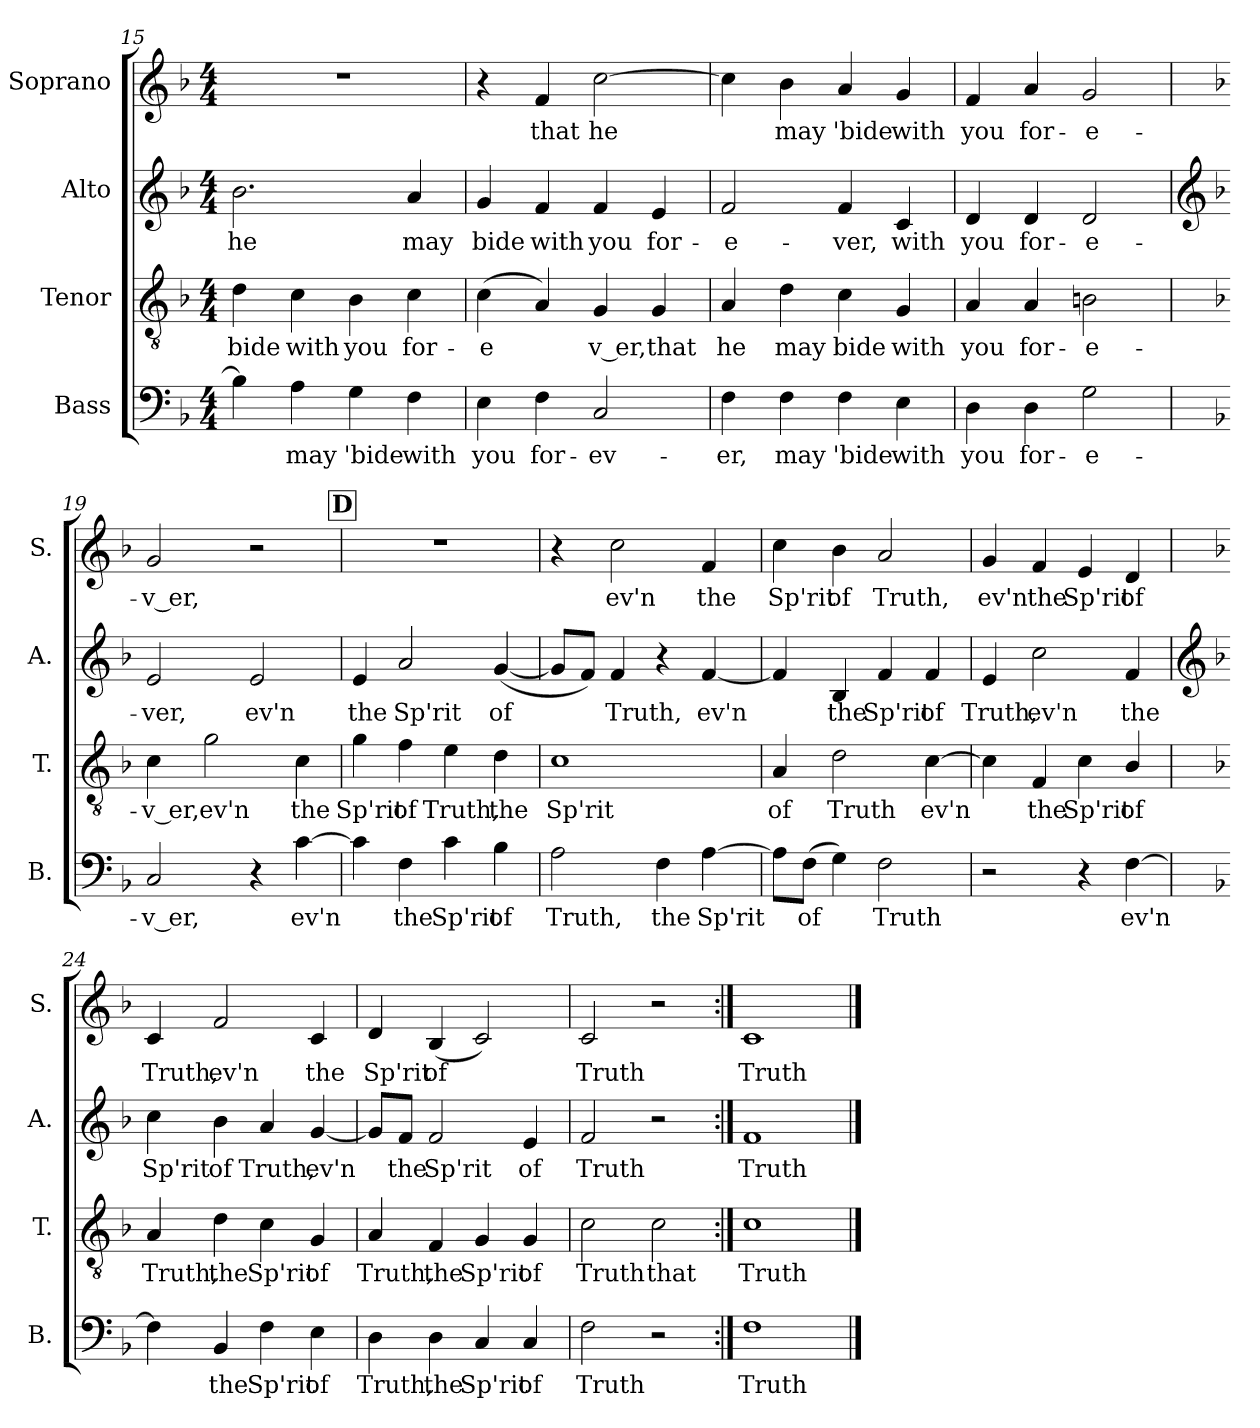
**kern	**text	**kern	**text	**kern	**text	**kern	**text
*part4	*part4	*part3	*part3	*part2	*part2	*part1	*part1
*staff4	*staff4	*staff3	*staff3	*staff2	*staff2	*staff1	*staff1
*I"Bass	*	*I"Tenor	*	*I"Alto	*	*I"Soprano	*
*I'B.	*	*I'T.	*	*I'A.	*	*I'S.	*
*clefF4	*	*clefGv2	*	*clefG2	*	*clefG2	*
*k[b-]	*	*k[b-]	*	*k[b-]	*	*k[b-]	*
*M4/4	*	*M4/4	*	*M4/4	*	*M4/4	*
=15	=15	=15	=15	=15	=15	=15	=15
!	!	!	!LO:LY:b	!	!LO:LY:b:color=#800040	!	!
4B-\]	.	4d\	bide	2.b-i\	he	1r	.
!	!LO:LY:b	!	!LO:LY:b	!	!	!	!
4A\	may	4c\	with	.	.	.	.
!	!LO:LY:b	!	!LO:LY:b	!	!	!	!
4G\	'bide	4B-\	you	.	.	.	.
!	!LO:LY:b	!	!LO:LY:b	!	!LO:LY:b:color=#800040	!	!
4F\	with	4c\	for-	4ai/	may	.	.
=16	=16	=16	=16	=16	=16	=16	=16
!	!LO:LY:b	!	!LO:LY:b	!	!LO:LY:b:color=#800040	!	!
4E\	you	(4c\	-e	4gi/	bide	4r	.
!	!LO:LY:b	!	!	!	!LO:LY:b:color=#800040	!	!LO:LY:b
4F\	for-	4A/)	.	4fi/	with	4f/	that
!	!LO:LY:b	!	!LO:LY:b	!	!LO:LY:b:color=#800040	!	!LO:LY:b
2C/	-ev-	4G/	v er,	4fi/	you	[2cc\	he
!	!	!	!LO:LY:b	!	!LO:LY:b:color=#800040	!	!
.	.	4G/	that	4ei/	for-	.	.
=17	=17	=17	=17	=17	=17	=17	=17
!	!LO:LY:b	!	!LO:LY:b	!	!LO:LY:b:color=#800040	!	!
4F\	-er,	4A/	he	2fi/	-e-	4cc\]	.
!	!LO:LY:b	!	!LO:LY:b	!	!	!	!LO:LY:b
4F\	may	4d\	may	.	.	4b-\	may
!	!LO:LY:b	!	!LO:LY:b	!	!LO:LY:b:color=#800040	!	!LO:LY:b
4F\	'bide	4c\	bide	4fi/	-ver,	4a/	'bide
!	!LO:LY:b	!	!LO:LY:b	!	!LO:LY:b:color=#800040	!	!LO:LY:b
4E\	with	4G/	with	4ci/	with	4g/	with
=18	=18	=18	=18	=18	=18	=18	=18
!	!LO:LY:b	!	!LO:LY:b	!	!LO:LY:b:color=#800040	!	!LO:LY:b
4D\	you	4A/	you	4di/	you	4f/	you
!	!LO:LY:b	!	!LO:LY:b	!	!LO:LY:b:color=#800040	!	!LO:LY:b
4D\	for-	4A/	for-	4di/	for-	4a/	for-
!	!LO:LY:b	!	!LO:LY:b	!	!LO:LY:b:color=#800040	!	!LO:LY:b
2G\	-e-	2Bn\	-e-	2di/	-e-	2g/	-e-
!!LO:PB:g=z
=19	=19	=19	=19	=19	=19	=19	=19
*	*	*	*	*clefG2	*	*	*
*	*	*	*	*k[b-]	*	*	*
!	!LO:LY:b	!	!LO:LY:b	!	!LO:LY:b:color=#800040	!	!LO:LY:b
2C/	-v er,	4c\	-v er,	2ei/	-ver,	2g/	-v er,
!	!	!	!LO:LY:b	!	!	!	!
.	.	2g\	ev'n	.	.	.	.
!	!	!	!	!	!LO:LY:b:color=#800040	!	!
4r	.	.	.	2ei/	ev'n	2r	.
!	!LO:LY:b	!	!LO:LY:b	!	!	!	!
[4c\	ev'n	4c\	the	.	.	.	.
!!LO:REH:place=s1:a:B:fs=14:t=D
=20	=20	=20	=20	=20	=20	=20	=20
!	!	!	!LO:LY:b	!	!LO:LY:b:color=#800040	!	!
4c\]	.	4g\	Sp'rit	4ei/	the	1r	.
!	!LO:LY:b	!	!LO:LY:b	!	!LO:LY:b:color=#800040	!	!
4F\	the	4f\	of	2ai/	Sp'rit	.	.
!	!LO:LY:b	!	!LO:LY:b	!	!	!	!
4c\	Sp'rit	4e\	Truth,	.	.	.	.
!	!LO:LY:b	!	!LO:LY:b	!	!LO:LY:b:color=#800040	!	!
4B-\	of	4d\	the	(>[4gi/	of	.	.
=21	=21	=21	=21	=21	=21	=21	=21
!	!LO:LY:b	!	!LO:LY:b	!	!	!	!
*^	*	*	*	*	*	*	*
2A\	2.ryy	Truth,	1c	Sp'rit	8gi/L]	.	4r	.
.	.	.	.	.	8fi/J)	.	.	.
!	!	!	!	!	!	!LO:LY:b:color=#800040	!	!LO:LY:b
.	.	.	.	.	4fi/	Truth,	2cc\	ev'n
!	!	!LO:LY:b	!	!	!	!	!	!
4F\	.	the	.	.	4r	.	.	.
!	!	!LO:LY:b	!	!	!	!LO:LY:b:color=#800040	!	!LO:LY:b
[4A\	8ryy	Sp'rit	.	.	[4fi/	ev'n	4f/	the
.	8ryy	.	.	.	.	.	.	.
=22	=22	=22	=22	=22	=22	=22	=22	=22
!	!	!	!	!LO:LY:b	!	!	!	!LO:LY:b
*v	*v	*	*	*	*	*	*	*
8A\L]	.	4A/	of	4fi/]	.	4cc\	Sp'rit
!	!LO:LY:b	!	!	!	!	!	!
(8F\J	of	.	.	.	.	.	.
!	!	!	!LO:LY:b	!	!LO:LY:b:color=#800040	!	!LO:LY:b
4G\)	.	2d\	Truth	4B-i/	the	4b-\	of
!	!LO:LY:b	!	!	!	!LO:LY:b:color=#800040	!	!LO:LY:b
2F\	Truth	.	.	4fi/	Sp'rit	2a/	Truth,
!	!	!	!LO:LY:b	!	!LO:LY:b:color=#800040	!	!
.	.	[4c\	ev'n	4fi/	of	.	.
=23	=23	=23	=23	=23	=23	=23	=23
!	!	!	!	!	!LO:LY:b:color=#800040	!	!LO:LY:b
2r	.	4c\]	.	4ei/	Truth,	4g/	ev'n
!	!	!	!LO:LY:b	!	!LO:LY:b:color=#800040	!	!LO:LY:b
.	.	4F/	the	2cci\	ev'n	4f/	the
!	!	!	!LO:LY:b	!	!	!	!LO:LY:b
4r	.	4c\	Sp'rit	.	.	4e/	Sp'rit
!	!LO:LY:b	!	!LO:LY:b	!	!LO:LY:b:color=#800040	!	!LO:LY:b
[4F\	ev'n	4B-/	of	4fi/	the	4d/	of
!!LO:LB:g=z
=24	=24	=24	=24	=24	=24	=24	=24
*	*	*	*	*clefG2	*	*	*
*	*	*	*	*k[b-]	*	*	*
!	!	!	!LO:LY:b	!	!LO:LY:b:color=#800040	!	!LO:LY:b
4F\]	.	4A/	Truth,	4cci\	Sp'rit	4c/	Truth,
!	!LO:LY:b	!	!LO:LY:b	!	!LO:LY:b:color=#800040	!	!LO:LY:b
4BB-/	the	4d\	the	4b-i\	of	2f/	ev'n
!	!LO:LY:b	!	!LO:LY:b	!	!LO:LY:b:color=#800040	!	!
4F\	Sp'rit	4c\	Sp'rit	4ai/	Truth,	.	.
!	!LO:LY:b	!	!LO:LY:b	!	!LO:LY:b:color=#800040	!	!LO:LY:b
4E\	of	4G/	of	[4gi/	ev'n	4c/	the
=25	=25	=25	=25	=25	=25	=25	=25
!	!LO:LY:b	!	!LO:LY:b	!	!	!	!LO:LY:b
4D\	Truth,	4A/	Truth,	8gi/L]	.	4d/	Sp'rit
!	!	!	!	!	!LO:LY:b:color=#800040	!	!
.	.	.	.	8fi/J	the	.	.
!	!LO:LY:b	!	!LO:LY:b	!	!LO:LY:b:color=#800040	!	!LO:LY:b
4D\	the	4F/	the	2fi/	Sp'rit	(>4B-/	of
!	!LO:LY:b	!	!LO:LY:b	!	!	!	!
4C/	Sp'rit	4G/	Sp'rit	.	.	2c/)	.
!	!LO:LY:b	!	!LO:LY:b	!	!LO:LY:b:color=#800040	!	!
4C/	of	4G/	of	4ei/	of	.	.
=26	=26	=26	=26	=26	=26	=26	=26
!	!LO:LY:b	!	!LO:LY:b	!	!LO:LY:b:color=#800040	!	!LO:LY:b
2F\	Truth	2c\	Truth	2fi/	Truth	2c/	Truth
!	!	!	!LO:LY:b	!	!	!	!
2r	.	2c\	that	2r	.	2r	.
=27:|!	=27:|!	=27:|!	=27:|!	=27:|!	=27:|!	=27:|!	=27:|!
!	!LO:LY:b	!	!LO:LY:b	!	!LO:LY:b:color=#800040	!	!LO:LY:b
1F	Truth	1c	Truth	1fi	Truth	1c	Truth
==	==	==	==	==	==	==	==
*-	*-	*-	*-	*-	*-	*-	*-
